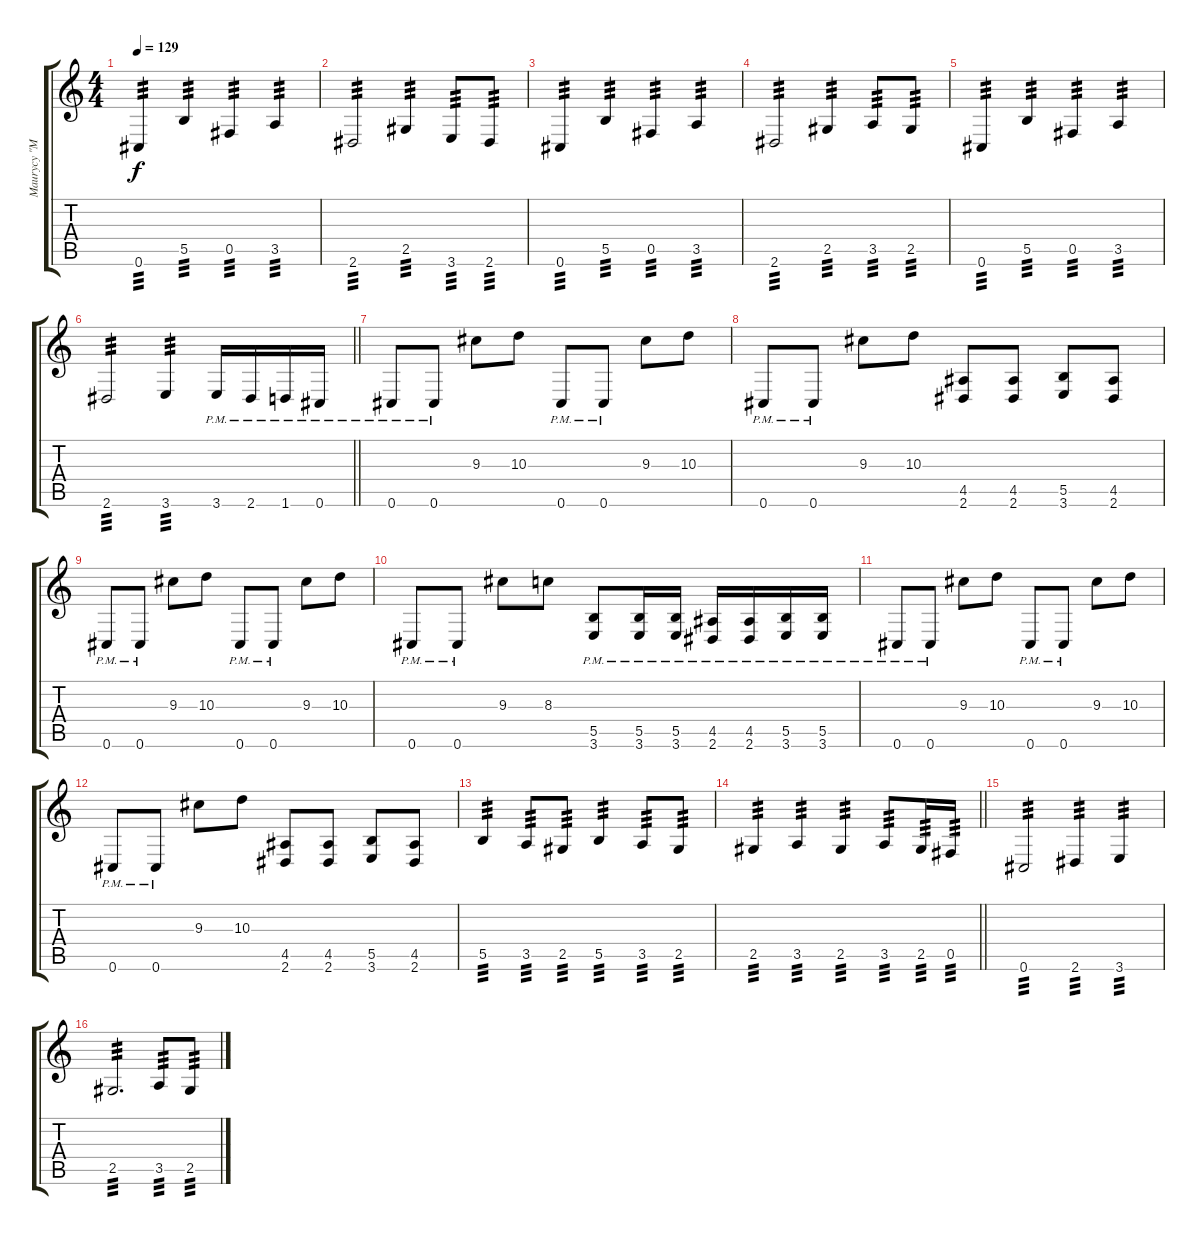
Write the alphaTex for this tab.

\track ("Maurycy \"Mauser\" Stefanowicz (Rythm)" "Maurycy \"M") {instrument overdrivenguitar}
\staff {score tabs}
\tuning (Db4 Ab3 E3 B2 Gb2 Db2) {hide}
\ts (4 4)
\tempo 129
\clef g2
\ks c
0.6.4{tp 3 dy f} 5.5.4{tp 3} 0.5.4{tp 3} 3.5.4{tp 3} |
2.6.2{tp 3} 2.5.4{tp 3} 3.6.8{tp 3} 2.6.8{tp 3} |
0.6.4{tp 3} 5.5.4{tp 3} 0.5.4{tp 3} 3.5.4{tp 3} |
2.6.2{tp 3} 2.5.4{tp 3} 3.5.8{tp 3} 2.5.8{tp 3} |
0.6.4{tp 3} 5.5.4{tp 3} 0.5.4{tp 3} 3.5.4{tp 3} |
\barLineRight lightlight
2.6.2{tp 3} 3.6.4{tp 3} 3.6{pm}.16 2.6{pm}.16 1.6{pm}.16 0.6{pm}.16 |
0.6{pm}.8 0.6{pm}.8 9.3.8 10.3.8 0.6{pm}.8 0.6{pm}.8 9.3.8 10.3.8 |
0.6{pm}.8 0.6{pm}.8 9.3.8 10.3.8 (4.5 2.6).8 (4.5 2.6).8 (5.5 3.6).8 (4.5 2.6).8 |
0.6{pm}.8 0.6{pm}.8 9.3.8 10.3.8 0.6{pm}.8 0.6{pm}.8 9.3.8 10.3.8 |
0.6{pm}.8 0.6{pm}.8 9.3.8 8.3.8 (5.5{pm} 3.6{pm}).8 (5.5{pm} 3.6{pm}).16 (5.5{pm} 3.6{pm}).16 (4.5{pm} 2.6{pm}).16 (4.5{pm} 2.6{pm}).16 (5.5{pm} 3.6{pm}).16 (5.5{pm} 3.6{pm}).16 |
0.6{pm}.8 0.6{pm}.8 9.3.8 10.3.8 0.6{pm}.8 0.6{pm}.8 9.3.8 10.3.8 |
0.6{pm}.8 0.6{pm}.8 9.3.8 10.3.8 (4.5 2.6).8 (4.5 2.6).8 (5.5 3.6).8 (4.5 2.6).8 |
5.5.4{tp 3} 3.5.8{tp 3} 2.5.8{tp 3} 5.5.4{tp 3} 3.5.8{tp 3} 2.5.8{tp 3} |
\barLineRight lightlight
2.5.4{tp 3} 3.5.4{tp 3} 2.5.4{tp 3} 3.5.8{tp 3} 2.5.16{tp 3} 0.5.16{tp 3} |
0.6.2{tp 3} 2.6.4{tp 3} 3.6.4{tp 3} |
2.5.2{d tp 3} 3.5.8{tp 3} 2.5.8{tp 3}
